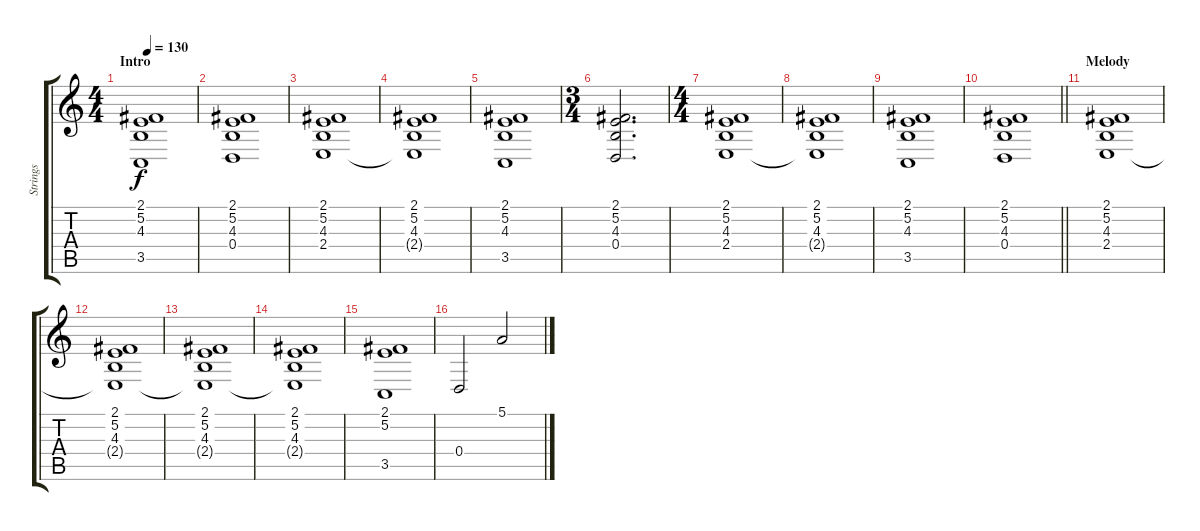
\track ("Strings" "Strings") {instrument synthstrings1}
\staff {score tabs}
\tuning (E4 B3 G3 D3 A2 E2) {hide}
\ts (4 4)
\section ("" "Intro")
\tempo 130
\clef g2
\ks c
(2.1 5.2 4.3 3.5).1{dy f instrument synthstrings1} |
(2.1 5.2 4.3 0.4).1 |
(2.1 5.2 4.3 2.4).1 |
(2.1 5.2 4.3 2.4{t}).1 |
(2.1 5.2 4.3 3.5).1 |
\ts (3 4)
(2.1 5.2 4.3 0.4).2{d} |
\ts (4 4)
(2.1 5.2 4.3 2.4).1 |
(2.1 5.2 4.3 2.4{t}).1 |
(2.1 5.2 4.3 3.5).1 |
\barLineRight lightlight
(2.1 5.2 4.3 0.4).1 |
\section ("" "Melody")
(2.1 5.2 4.3 2.4).1 |
(2.1 5.2 4.3 2.4{t}).1 |
(2.1 5.2 4.3 2.4{t}).1 |
(2.1 5.2 4.3 2.4{t}).1 |
(2.1 5.2 3.5).1 |
0.4.2 5.1.2
